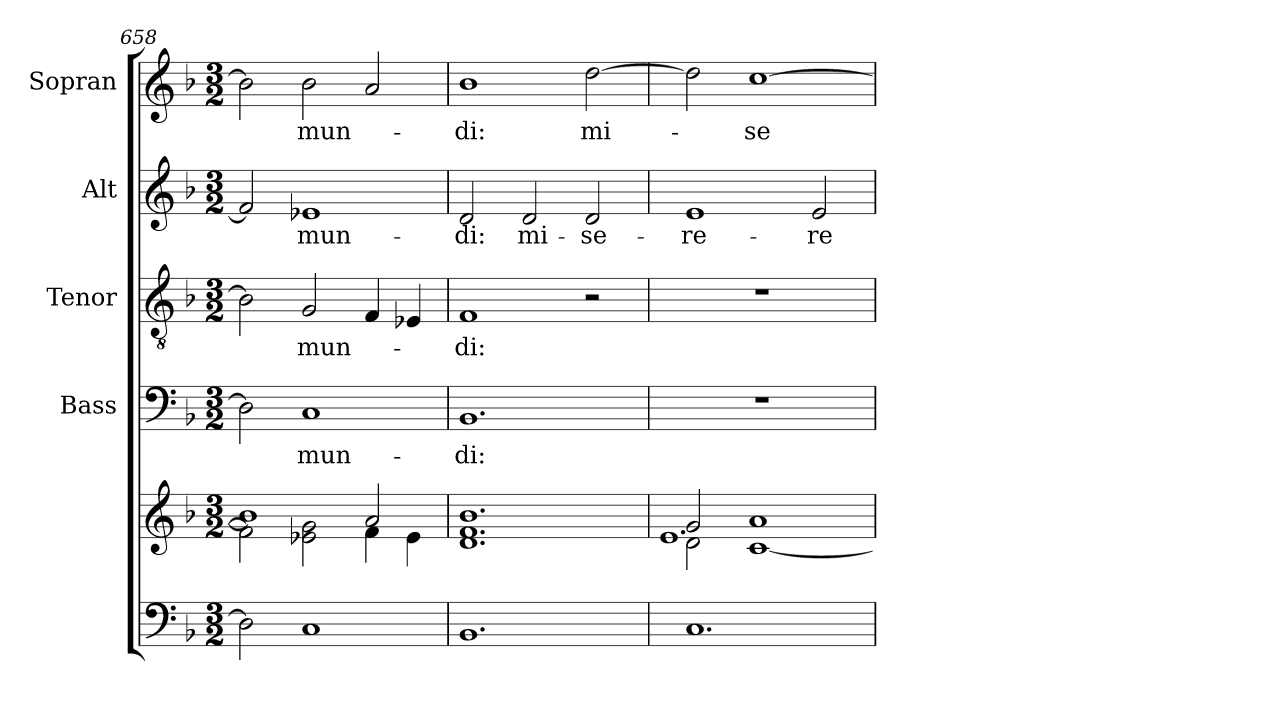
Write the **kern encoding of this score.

**kern	**kern	**kern	**text	**kern	**text	**kern	**text	**kern	**text
*part5	*part5	*part4	*part4	*part3	*part3	*part2	*part2	*part1	*part1
*staff6	*staff5	*staff4	*staff4	*staff3	*staff3	*staff2	*staff2	*staff1	*staff1
*	*	*I"Bass	*	*I"Tenor	*	*I"Alt	*	*I"Sopran	*
*	*	*I'B.	*	*I'T.	*	*I'A.	*	*I'S.	*
*clefF4	*clefG2	*clefF4	*	*clefGv2	*	*clefG2	*	*clefG2	*
*k[b-]	*k[b-]	*k[b-]	*	*k[b-]	*	*k[b-]	*	*k[b-]	*
*F:	*F:	*F:	*	*F:	*	*F:	*	*F:	*
*M3/2	*M3/2	*M3/2	*	*M3/2	*	*M3/2	*	*M3/2	*
=658	=658	=658	=658	=658	=658	=658	=658	=658	=658
*	*^	*	*	*	*	*	*	*	*
2D\]	1b-]	2f\]	2D\]	.	2B-\]	.	2f/]	.	2b-\]	.
!	!	!	!	!LO:LY:b	!	!LO:LY:b	!	!LO:LY:b	!	!LO:LY:b
1C	.	2e-X\ 2g\	1C	mun-	2G/	mun-	1e-X	mun-	2b-\	mun-
.	2a/	4f\	.	.	4F/	.	.	.	2a/	.
.	.	4e-\	.	.	4E-X/	.	.	.	.	.
!!LO:LB:g=z
=659	=659	=659	=659	=659	=659	=659	=659	=659	=659	=659
!	!	!	!	!LO:LY:b	!	!LO:LY:b	!	!LO:LY:b	!	!LO:LY:b
*	*v	*v	*	*	*	*	*	*	*	*
1.BB-	1.d 1.f 1.b-	1.BB-	-di:	1F	-di:	2d/	-di:	1b-	-di:
!	!	!	!	!	!	!	!LO:LY:b	!	!
.	.	.	.	.	.	2d/	mi-	.	.
!	!	!	!	!	!	!	!LO:LY:b	!	!LO:LY:b
.	.	.	.	2r	.	2d/	-se-	[2dd\	mi-
=660	=660	=660	=660	=660	=660	=660	=660	=660	=660
*	*^	*	*	*	*	*	*	*	*
*	*	*^	*	*	*	*	*	*	*	*
!	!	!	!	!	!	!	!	!	!LO:LY:b	!	!
1.C	2g/	2d\	1.e	1.r	.	1.r	.	1e	-re-	2dd\]	.
!	!	!	!	!	!	!	!	!	!	!	!LO:LY:b
.	1a	[<1c	.	.	.	.	.	.	.	[1cc	-se-
!	!	!	!	!	!	!	!	!	!LO:LY:b	!	!
.	.	.	.	.	.	.	.	2e/	-re	.	.
*	*v	*v	*v	*	*	*	*	*	*	*	*
=	=	=	=	=	=	=	=	=	=
*-	*-	*-	*-	*-	*-	*-	*-	*-	*-
